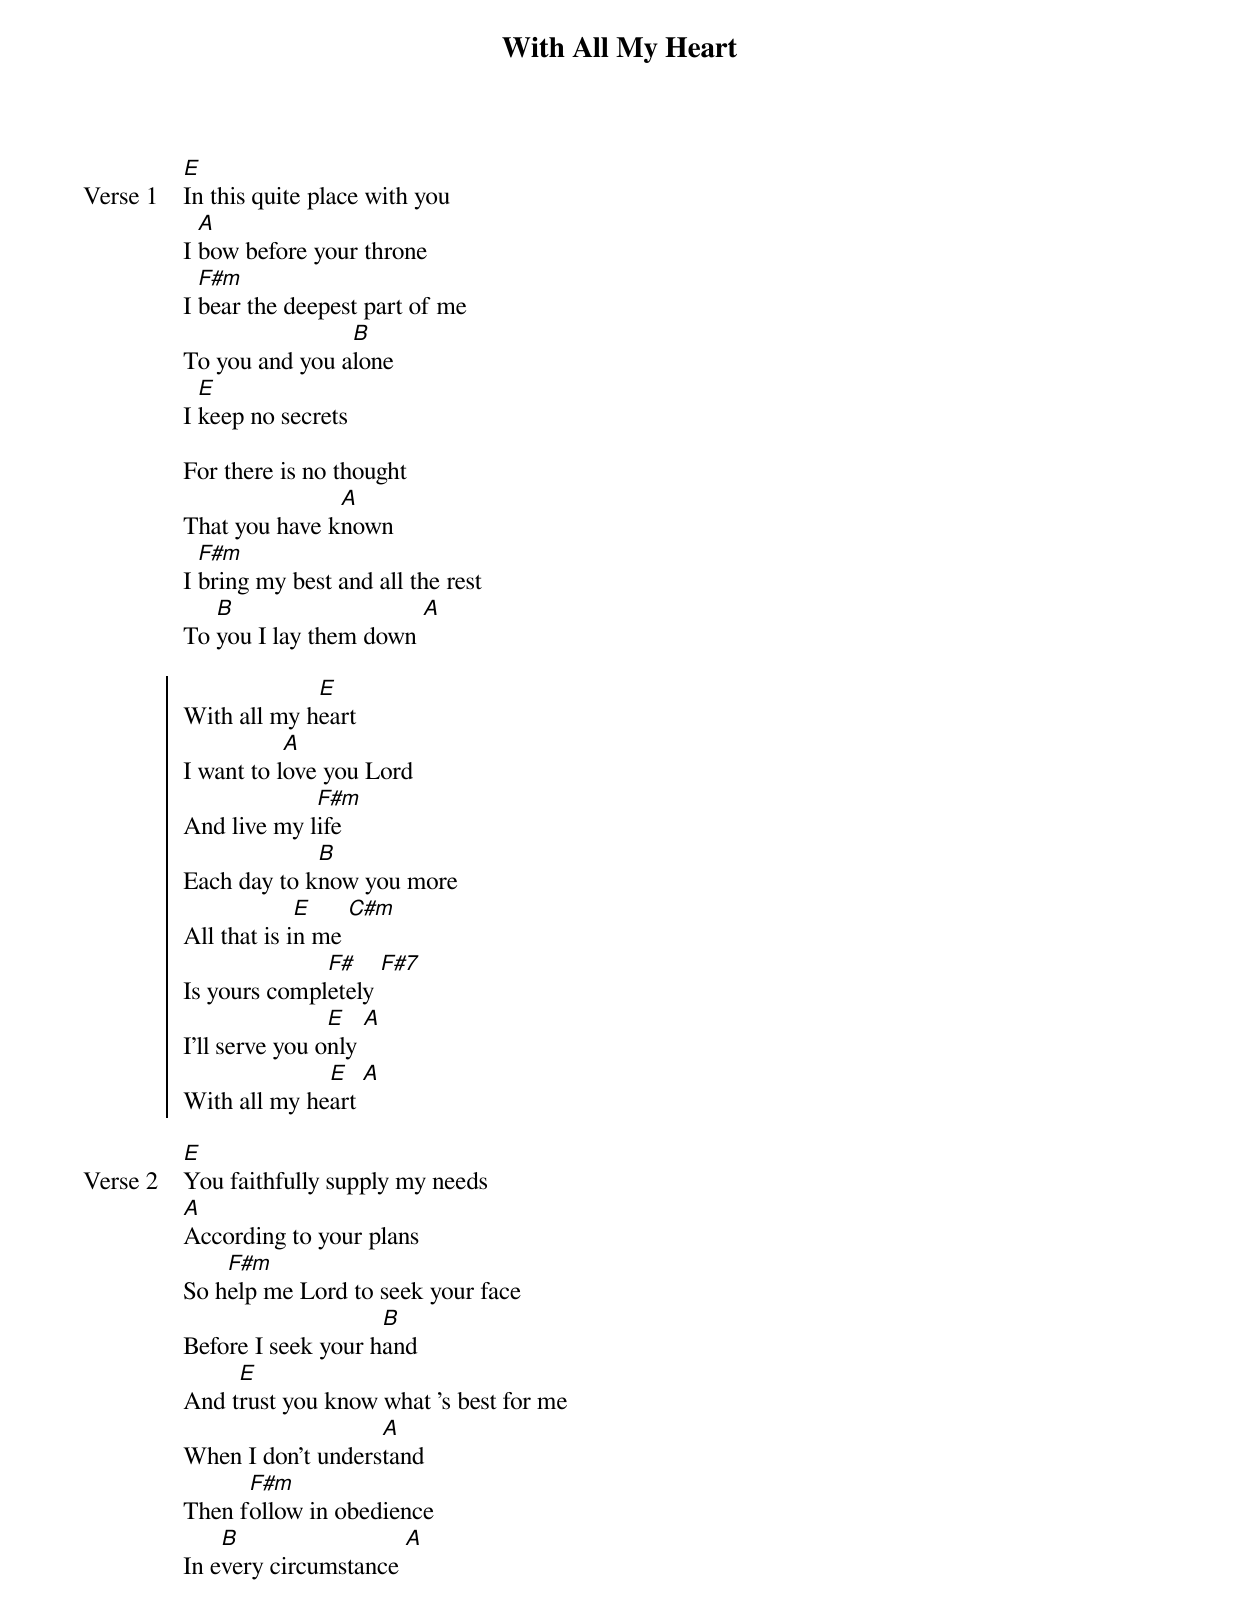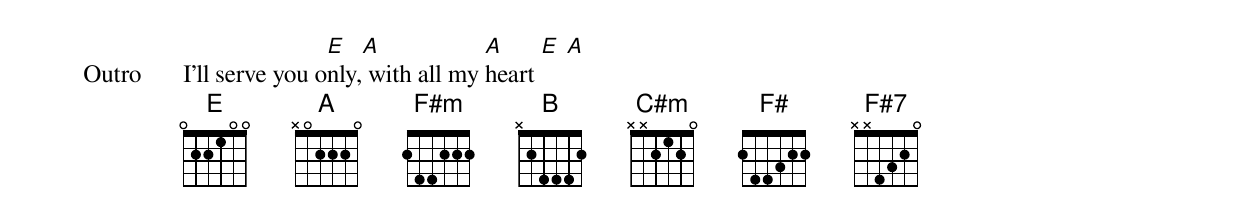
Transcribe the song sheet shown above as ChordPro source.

{title: With All My Heart}
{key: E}
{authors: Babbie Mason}
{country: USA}
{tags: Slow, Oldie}
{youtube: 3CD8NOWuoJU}

{sov Verse 1}
[E]In this quite place with you
I [A]bow before your throne
I [F#m]bear the deepest part of me
To you and you a[B]lone
I [E]keep no secrets

For there is no thought
That you have k[A]nown
I [F#m]bring my best and all the rest
To [B]you I lay them down [A]

{eov}
{soc}
With all my h[E]eart
I want to l[A]ove you Lord
And live my l[F#m]ife
Each day to k[B]now you more
All that is i[E]n me [C#m]
Is yours compl[F#]etely [F#7]
I'll serve you o[E]nly [A]
With all my he[E]art [A]

{eoc}
{sov Verse 2}
[E]You faithfully supply my needs
[A]According to your plans
So h[F#m]elp me Lord to seek your face
Before I seek your h[B]and
And t[E]rust you know what 's best for me
When I don't unders[A]tand
Then f[F#m]ollow in obedience
In e[B]very circumstance [A]

{eov}
{sob Outro}
I'll serve you o[E]nly,[A] with all my [A]heart [E] [A]
{eob}
